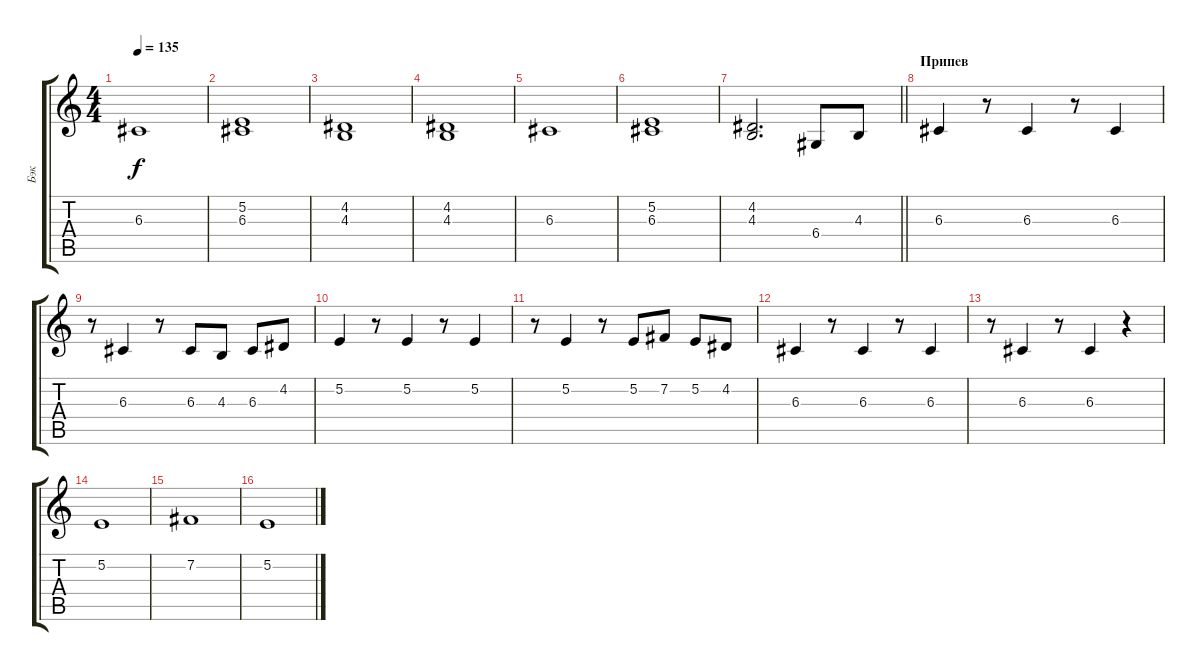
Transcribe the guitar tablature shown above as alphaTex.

\track ("Бэк" "Бэк") {instrument harmonica}
\staff {score tabs}
\tuning (E4 B3 G3 D3 A2 E2) {hide}
\ts (4 4)
\tempo 135
\clef g2
\ks c
6.3.1{dy f} |
(5.2 6.3).1 |
(4.2 4.3).1 |
(4.2 4.3).1 |
6.3.1 |
(5.2 6.3).1 |
\barLineRight lightlight
(4.2 4.3).2{d} 6.4.8 4.3.8 |
\section ("" "Припев")
6.3.4 r.8 6.3.4 r.8 6.3.4 |
r.8 6.3.4 r.8 6.3.8 4.3.8 6.3.8 4.2.8 |
5.2.4 r.8 5.2.4 r.8 5.2.4 |
r.8 5.2.4 r.8 5.2.8 7.2.8 5.2.8 4.2.8 |
6.3.4 r.8 6.3.4 r.8 6.3.4 |
r.8 6.3.4 r.8 6.3.4 r.4 |
5.2.1 |
7.2.1 |
5.2.1
